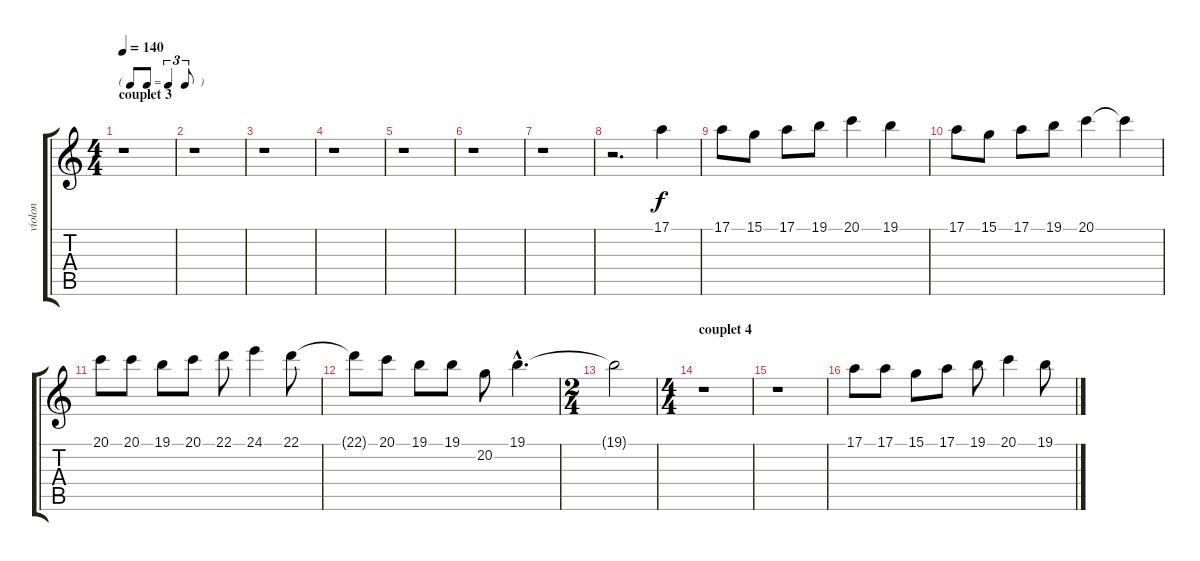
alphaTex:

\track ("violon" "violon") {instrument viola}
\staff {score tabs}
\tuning (E4 B3 G3 D3 A2 E2) {hide}
\ts (4 4)
\tf triplet8th
\section ("" "couplet 3")
\tempo 140
\clef g2
\ks c
r.1{dy f} |
r.1 |
r.1 |
r.1 |
r.1 |
r.1 |
r.1 |
r.2{d} 17.1.4 |
17.1.8 15.1.8 17.1.8 19.1.8 20.1.4 19.1.4 |
17.1.8 15.1.8 17.1.8 19.1.8 20.1.4 20.1{t}.4 |
20.1.8 20.1.8 19.1.8 20.1.8 22.1.8 24.1.4 22.1.8 |
22.1{t}.8 20.1.8 19.1.8 19.1.8 20.2.8 19.1{hac}.4{d} |
\ts (2 4)
19.1{t}.2 |
\ts (4 4)
\section ("" "couplet 4")
r.1 |
r.1 |
17.1.8 17.1.8 15.1.8 17.1.8 19.1.8 20.1.4 19.1.8
